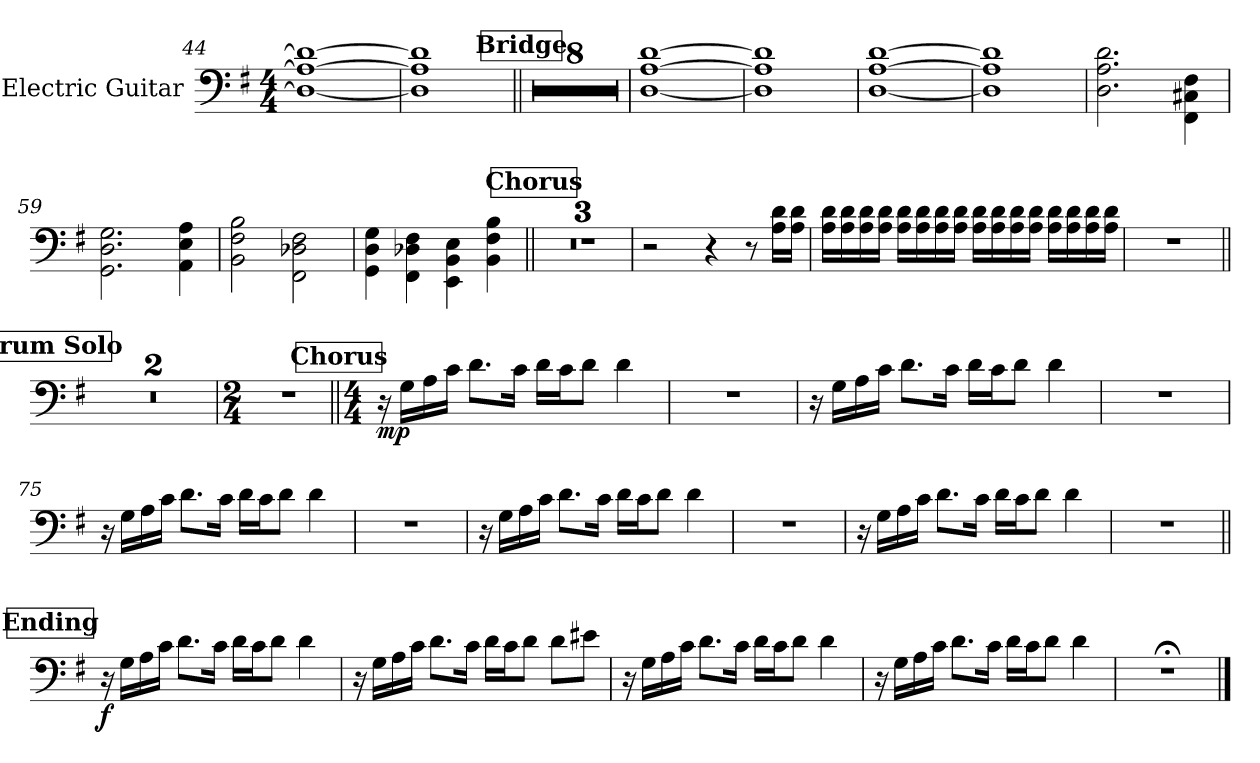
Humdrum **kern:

**kern	**dynam
*part1	*part1
*staff1	*staff1
*I"Electric Guitar	*
*I'El. Guit.	*
*	*
*k[f#]	*
*M4/4	*
=44	=44
1D_ 1A_ 1d_	.
=45	=45
1D] 1A] 1d]	.
!!LO:REH:place=s1:a:B:fs=14:t=Bridge
=46||	=46||
1r	.
=47	=47
1r	.
=48	=48
1r	.
=49	=49
1r	.
=50	=50
1r	.
=51	=51
1r	.
=52	=52
1r	.
=53	=53
1r	.
=54	=54
[1D [1A [1d	.
=55	=55
1D] 1A] 1d]	.
=56	=56
[1D [1A [1d	.
=57	=57
1D] 1A] 1d]	.
!!LO:LB:g=z
=58	=58
2.D\ 2.A\ 2.d\	.
4FF#\ 4C#\ 4F#\	.
=59	=59
2.GG\ 2.D\ 2.G\	.
4AA\ 4E\ 4A\	.
=60	=60
2BB\ 2F#\ 2B\	.
2FF#\ 2D-\ 2F#\	.
=61	=61
4GG\ 4D\ 4G\	.
4FF#\ 4D-\ 4F#\	.
4EE\ 4BB\ 4E\	.
4BB\ 4F#\ 4B\	.
!!LO:REH:place=s1:a:B:fs=14:t=Chorus
=62||	=62||
1r	.
=63	=63
1r	.
=64	=64
1r	.
=65	=65
2r	.
4r	.
8r	.
16A\ 16d\LL	.
16A\ 16d\JJ	.
!!LO:PB:g=z
=66	=66
16A\ 16d\LL	.
16A\ 16d\	.
16A\ 16d\	.
16A\ 16d\JJ	.
16A\ 16d\LL	.
16A\ 16d\	.
16A\ 16d\	.
16A\ 16d\JJ	.
16A\ 16d\LL	.
16A\ 16d\	.
16A\ 16d\	.
16A\ 16d\JJ	.
16A\ 16d\LL	.
16A\ 16d\	.
16A\ 16d\	.
16A\ 16d\JJ	.
=67	=67
1r	.
!!LO:REH:place=s1:a:B:fs=14:t=Drum Solo
=68||	=68||
1r	.
=69	=69
1r	.
=70	=70
*M2/4	*
2r	.
!!LO:REH:place=s1:a:B:fs=14:t=Chorus
=71||	=71||
*M4/4	*
!	!LO:DY:b
16r	mp
16G\LL	.
16A\	.
16c\JJ	.
8.d\L	.
16c\Jk	.
16d\LL	.
16c\J	.
8d\J	.
4d\	.
=72	=72
1r	.
!!LO:LB:g=z
=73	=73
16r	.
16G\LL	.
16A\	.
16c\JJ	.
8.d\L	.
16c\Jk	.
16d\LL	.
16c\J	.
8d\J	.
4d\	.
=74	=74
1r	.
=75	=75
16r	.
16G\LL	.
16A\	.
16c\JJ	.
8.d\L	.
16c\Jk	.
16d\LL	.
16c\J	.
8d\J	.
4d\	.
=76	=76
1r	.
=77	=77
16r	.
16G\LL	.
16A\	.
16c\JJ	.
8.d\L	.
16c\Jk	.
16d\LL	.
16c\J	.
8d\J	.
4d\	.
=78	=78
1r	.
!!LO:LB:g=z
=79	=79
16r	.
16G\LL	.
16A\	.
16c\JJ	.
8.d\L	.
16c\Jk	.
16d\LL	.
16c\J	.
8d\J	.
4d\	.
=80	=80
1r	.
!!LO:REH:place=s1:a:B:fs=14:t=Ending
=81||	=81||
!	!LO:DY:b
16r	f
16G\LL	.
16A\	.
16c\JJ	.
8.d\L	.
16c\Jk	.
16d\LL	.
16c\J	.
8d\J	.
4d\	.
=82	=82
16r	.
16G\LL	.
16A\	.
16c\JJ	.
8.d\L	.
16c\Jk	.
16d\LL	.
16c\J	.
8d\J	.
8d\L	.
8e#\J	.
=83	=83
16r	.
16G\LL	.
16A\	.
16c\JJ	.
8.d\L	.
16c\Jk	.
16d\LL	.
16c\J	.
8d\J	.
4d\	.
!!LO:LB:g=z
=84	=84
16r	.
16G\LL	.
16A\	.
16c\JJ	.
8.d\L	.
16c\Jk	.
16d\LL	.
16c\J	.
8d\J	.
4d\	.
=85	=85
1r;<	.
==	==
*-	*-
